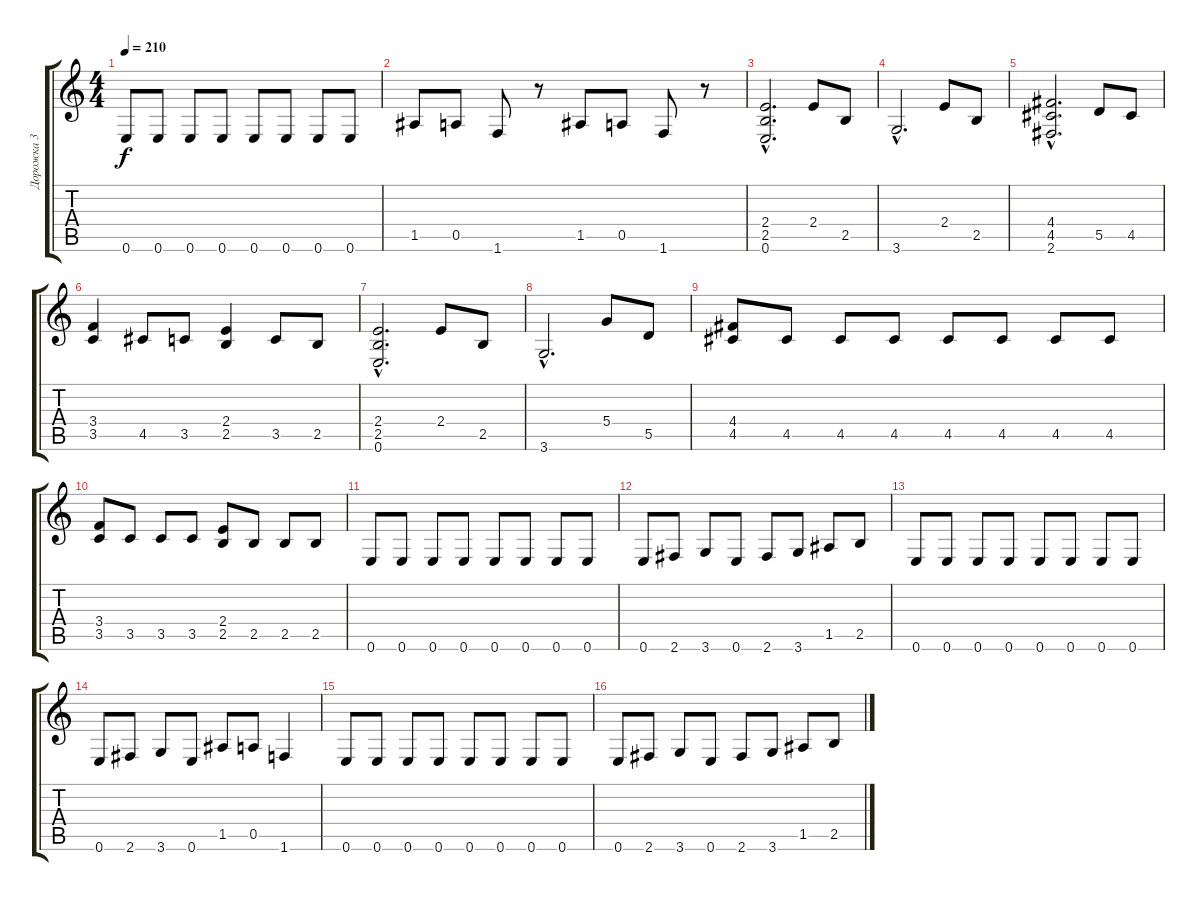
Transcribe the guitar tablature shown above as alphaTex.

\track ("Дорожка 3" "Дорожка 3") {instrument overdrivenguitar}
\staff {score tabs}
\tuning (E4 B3 G3 D3 A2 E2) {hide}
\ts (4 4)
\tempo 210
\clef g2
\ks c
0.6.8{dy f} 0.6.8 0.6.8 0.6.8 0.6.8 0.6.8 0.6.8 0.6.8 |
1.5.8 0.5.8 1.6.8 r.8 1.5.8 0.5.8 1.6.8 r.8 |
(2.4{hac} 2.5{hac} 0.6{hac}).2{d} 2.4.8 2.5.8 |
3.6{hac}.2{d} 2.4.8 2.5.8 |
(4.4{hac} 4.5{hac} 2.6{hac}).2{d} 5.5.8 4.5.8 |
(3.4 3.5).4 4.5.8 3.5.8 (2.4 2.5).4 3.5.8 2.5.8 |
(2.4{hac} 2.5{hac} 0.6{hac}).2{d} 2.4.8 2.5.8 |
3.6{hac}.2{d} 5.4.8 5.5.8 |
(4.4 4.5).8 4.5.8 4.5.8 4.5.8 4.5.8 4.5.8 4.5.8 4.5.8 |
(3.4 3.5).8 3.5.8 3.5.8 3.5.8 (2.4 2.5).8 2.5.8 2.5.8 2.5.8 |
0.6.8 0.6.8 0.6.8 0.6.8 0.6.8 0.6.8 0.6.8 0.6.8 |
0.6.8 2.6.8 3.6.8 0.6.8 2.6.8 3.6.8 1.5.8 2.5.8 |
0.6.8 0.6.8 0.6.8 0.6.8 0.6.8 0.6.8 0.6.8 0.6.8 |
0.6.8 2.6.8 3.6.8 0.6.8 1.5.8 0.5.8 1.6.4 |
0.6.8 0.6.8 0.6.8 0.6.8 0.6.8 0.6.8 0.6.8 0.6.8 |
0.6.8 2.6.8 3.6.8 0.6.8 2.6.8 3.6.8 1.5.8 2.5.8
